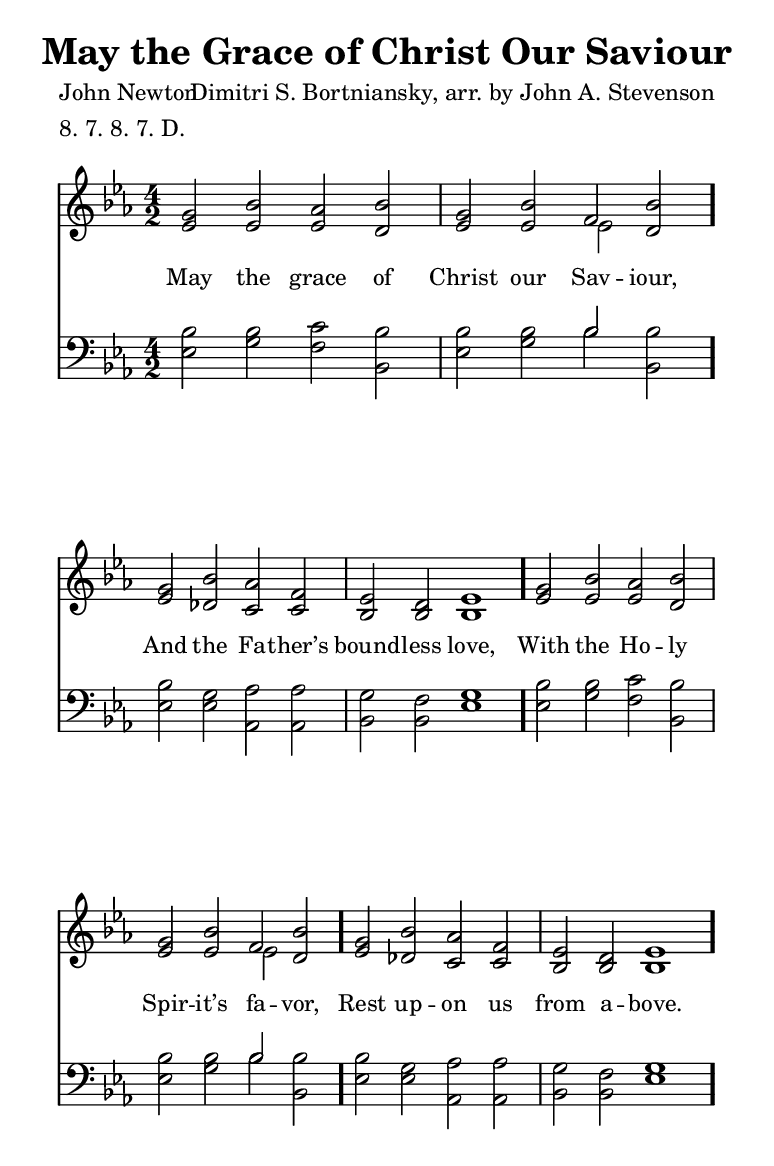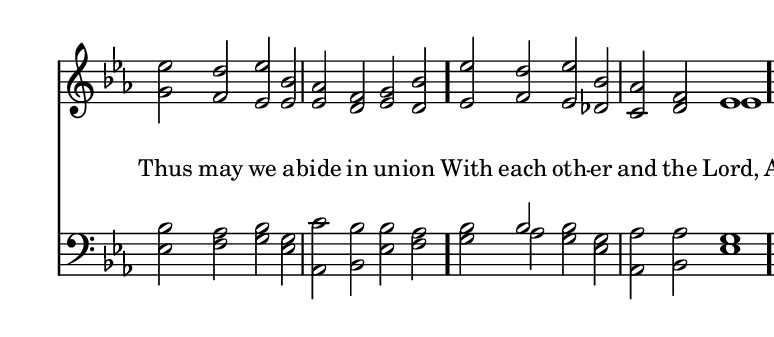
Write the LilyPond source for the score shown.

\include "common/global.ily"
\paper {
  \include "common/paper.ily"
  ragged-last-bottom = ##t
  system-system-spacing.padding = 6
system-count = 4

}

\header{
  hymnnumber = "145"
  title = "May the Grace of Christ Our Saviour"
  tunename = "Vesper Hymn" % see https://hymnary.org/tune/vesper_hymn_bortnianski_stevenson
  meter = "8. 7. 8. 7. D."
  poet = "John Newton" % see https://hymnary.org/text/may_the_grace_of_christ_our_savior_newto
  composer = "Dimitri S. Bortniansky, arr. by John A. Stevenson" % see https://hymnary.org/tune/vesper_hymn_bortnianski_stevenson
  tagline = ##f
}

% for fermata in MIDI
ta = { \tempo 2=80 }
tb = { \tempo 2=40 }

global = {
  \include "common/overrides.ily"
  \override Staff.TimeSignature.style = #'numbered
  \time 4/2
  \override Score.MetronomeMark.transparent = ##t % hide all fermata changes too
  \ta
  \key ees \major
  \autoBeamOff
}

notesSoprano = {
\global
\relative c'' {

g2 bes aes bes | g bes f bes
g2 bes aes f | ees d ees1
g2 bes aes bes | g bes f bes
g2 bes aes f | ees d ees1

ees'2 d ees bes | aes f g bes
ees2 d ees bes | aes f ees1
ees2. ees4 ees2 ees | f2. f4 f2 f
ees2. ees4 ees2 g4( f) | ees2 d ees1

\bar "|."

}
}

notesAlto = {
\global
\relative e' {

ees2 ees ees d | ees ees ees d
ees2 des c c | bes bes bes1
ees2 ees ees d | ees ees ees d
ees2 des c c | bes bes bes1

g'2 f ees ees | ees d ees d
ees2 f ees des | c d ees1
bes2. bes4 c2 c4( ees) | ees2. ees4 ees2 d
bes2. bes4 c2 c | bes bes bes1

}
}

notesTenor = {
\global
\relative a {

bes2 bes c bes | bes bes bes bes
bes2 g aes aes | g f g1
bes2 bes c bes | bes bes bes bes
bes2 g aes aes | g f g1

bes2 aes bes g | c bes bes aes
bes2 bes bes g | aes aes g1
g2. g4 g2 g | c2. c4 bes2 bes
g2. g4 g2 aes | g f g1

}
}

notesBass = {
\global
\relative f {

ees2 g f bes, | ees g bes bes,
ees2 ees aes, aes | bes bes ees1
ees2 g f bes, | ees g bes bes,
ees2 ees aes, aes | bes bes ees1

ees2 f g ees | aes, bes ees f
g2 aes g ees | aes, bes ees1
ees2 d c bes | aes a bes bes
ees d c aes | bes bes ees1


}
}

wordsA = \lyricmode {

May the grace of Christ our Sav -- iour, \bar "."
And the Fa -- ther’s bound -- less love, \bar "."
With the Ho -- ly Spir -- it’s fa -- vor, \bar "."
Rest up -- on us from a -- bove. \bar "."
Thus may we a -- bide in un -- ion \bar "."
With each oth -- er and the Lord, \bar "."
And pos -- sess, in sweet com -- mun -- ion, \bar "."
Joys which earth can ne’er af -- ford. \bar "."

}

\score {
  \context ChoirStaff <<
    \context Staff = upper <<
      \set Staff.autoBeaming = ##f
      \set ChoirStaff.systemStartDelimiter = #'SystemStartBar
      \set ChoirStaff.printPartCombineTexts = ##f
      \partcombine #'(2 . 11) \notesSoprano \notesAlto
      \context NullVoice = sopranos { \voiceOne << \notesSoprano >> }
      \context Lyrics = one   \lyricsto sopranos \wordsA
    >>
    \context Staff = men <<
      \set Staff.autoBeaming = ##f
      \clef bass
      \set ChoirStaff.printPartCombineTexts = ##f
      \partcombine #'(2 . 11) \notesTenor \notesBass
    >>
  >>
  \layout {
    \include "common/layout.ily"
  }
  #(cond ((ly:get-option 'eog-midi-permitted) #{ \midi{
    \include "common/midi.ily"
  } #}))
}

\version "2.19.49"  % necessary for upgrading to future LilyPond versions.

% vi:set et ts=2 sw=2 ai nocindent syntax=lilypond:
